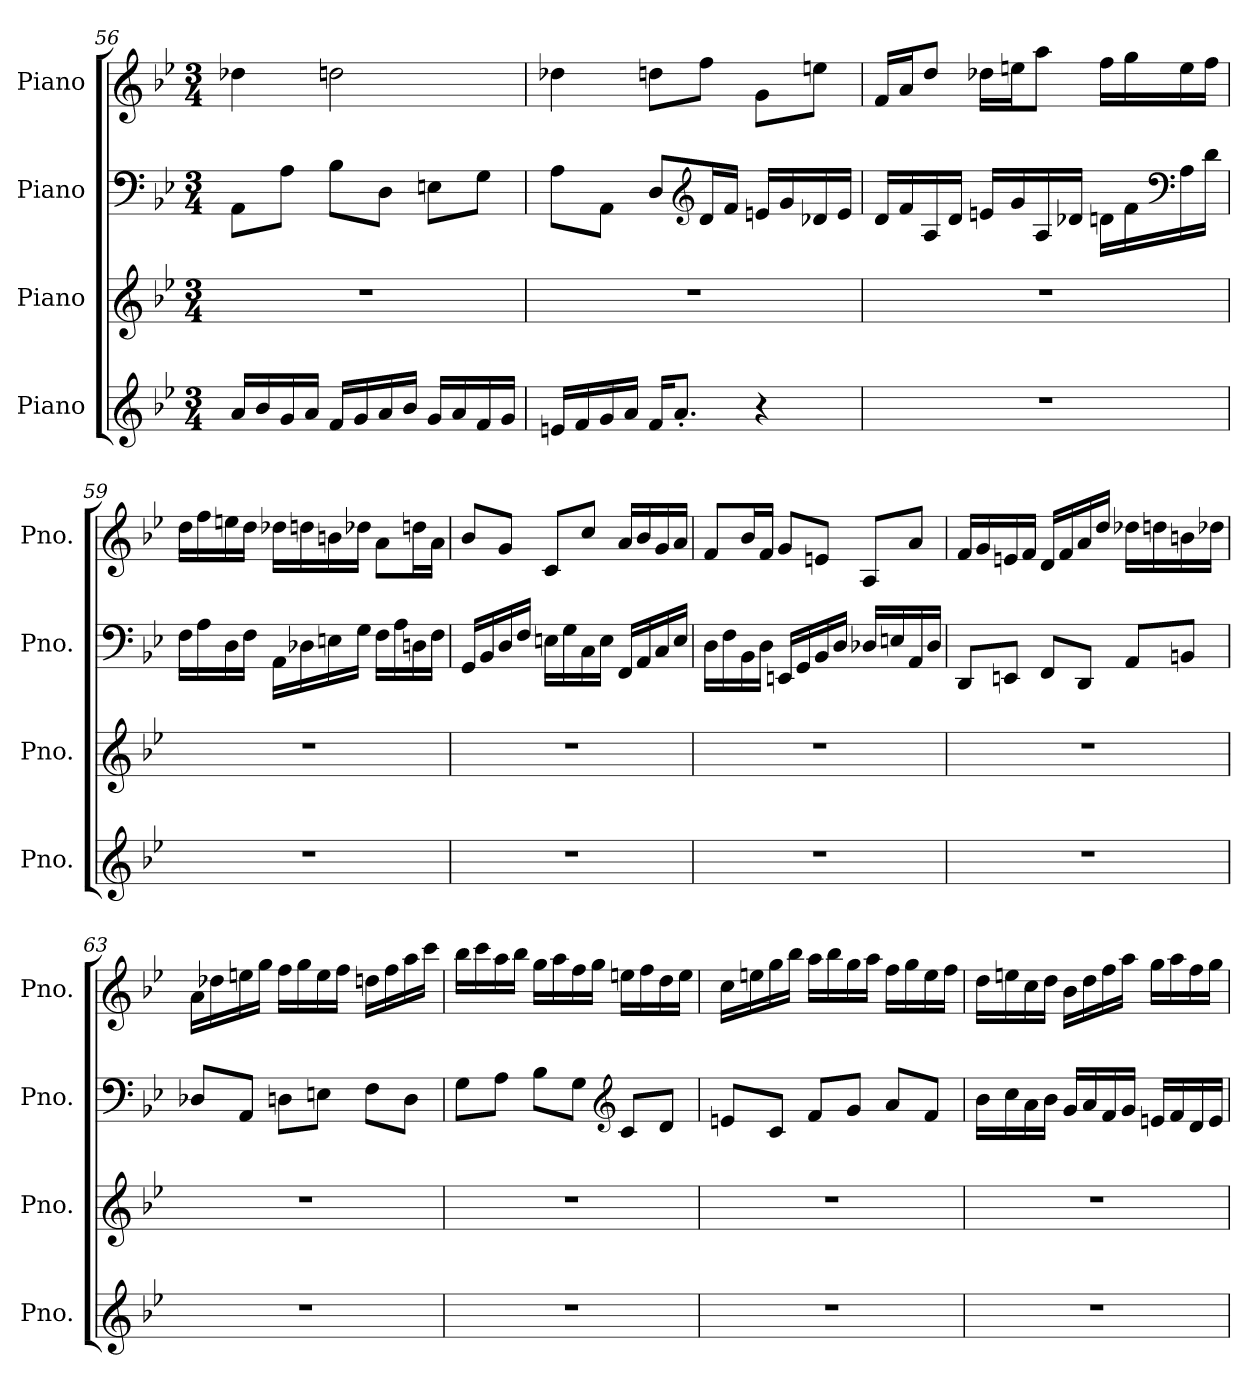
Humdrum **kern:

**kern	**kern	**kern	**kern
*part4	*part3	*part2	*part1
*staff4	*staff3	*staff2	*staff1
*I"Piano	*I"Piano	*I"Piano	*I"Piano
*I'Pno.	*I'Pno.	*I'Pno.	*I'Pno.
*clefG2	*clefG2	*clefF4	*clefG2
*k[b-e-]	*k[b-e-]	*k[b-e-]	*k[b-e-]
*M3/4	*M3/4	*M3/4	*M3/4
=56	=56	=56	=56
16a/LL	2.r	8AA\L	4dd-X\
16b-/	.	.	.
16g/	.	8A\J	.
16a/JJ	.	.	.
16f/LL	.	8B-\L	2ddn\
16g/	.	.	.
16a/	.	8D\J	.
16b-/JJ	.	.	.
16g/LL	.	8En\L	.
16a/	.	.	.
16f/	.	8G\J	.
16g/JJ	.	.	.
!!LO:LB:g=z
=57	=57	=57	=57
16en/LL	2.r	8A\L	4dd-X\
16f/	.	.	.
16g/	.	8AA\J	.
16a/JJ	.	.	.
16f/KL	.	8D/L	8ddn\L
8.a'/J	.	.	.
*	*	*clefG2	*
.	.	16d/L	8ff\J
.	.	16f/JJ	.
4r	.	16en/LL	8g\L
.	.	16g/	.
.	.	16d-X/	8een\J
.	.	16e/JJ	.
=58	=58	=58	=58
2.r	2.r	16d/LL	16f/LL
.	.	16f/	16a/J
.	.	16A/	8dd/J
.	.	16d/JJ	.
.	.	16en/LL	16dd-X\LL
.	.	16g/	16een\J
.	.	16A/	8aa\J
.	.	16d-X/JJ	.
.	.	16dn\LL	16ff\LL
.	.	16f\	16gg\
*	*	*clefF4	*
.	.	16A\	16ee\
.	.	16d\JJ	16ff\JJ
!!LO:PB:g=z
=59	=59	=59	=59
2.r	2.r	16F\LL	16dd\LL
.	.	16A\	16ff\
.	.	16D\	16een\
.	.	16F\JJ	16dd\JJ
.	.	16AA\LL	16dd-X\LL
.	.	16D-X\	16ddn\
.	.	16En\	16bn\
.	.	16G\JJ	16dd-X\JJ
.	.	16F\LL	8a\L
.	.	16A\	.
.	.	16Dn\	16ddn\L
.	.	16F\JJ	16a\JJ
=60	=60	=60	=60
2.r	2.r	16GG/LL	8b-/L
.	.	16BB-/	.
.	.	16D/	8g/J
.	.	16F/JJ	.
.	.	16En\LL	8c/L
.	.	16G\	.
.	.	16C\	8cc/J
.	.	16E\JJ	.
.	.	16FF/LL	16a/LL
.	.	16AA/	16b-/
.	.	16C/	16g/
.	.	16E/JJ	16a/JJ
=61	=61	=61	=61
2.r	2.r	16D\LL	8f/L
.	.	16F\	.
.	.	16BB-\	16b-/L
.	.	16D\JJ	16f/JJ
.	.	16EEn/LL	8g/L
.	.	16GG/	.
.	.	16BB-/	8en/J
.	.	16D/JJ	.
.	.	16D-X/LL	8A/L
.	.	16En/	.
.	.	16AA/	8a/J
.	.	16D-/JJ	.
!!LO:LB:g=z
=62	=62	=62	=62
2.r	2.r	8DD/L	16f/LL
.	.	.	16g/
.	.	8EEn/J	16en/
.	.	.	16f/JJ
.	.	8FF/L	16d/LL
.	.	.	16f/
.	.	8DD/J	16a/
.	.	.	16dd/JJ
.	.	8AA/L	16dd-X\LL
.	.	.	16ddn\
.	.	8BBn/J	16bn\
.	.	.	16dd-X\JJ
=63	=63	=63	=63
2.r	2.r	8D-X/L	16a\LL
.	.	.	16dd-X\
.	.	8AA/J	16een\
.	.	.	16gg\JJ
.	.	8Dn\L	16ff\LL
.	.	.	16gg\
.	.	8En\J	16ee\
.	.	.	16ff\JJ
.	.	8F\L	16ddn\LL
.	.	.	16ff\
.	.	8D\J	16aa\
.	.	.	16ccc\JJ
=64	=64	=64	=64
2.r	2.r	8G\L	16bb-\LL
.	.	.	16ccc\
.	.	8A\J	16aa\
.	.	.	16bb-\JJ
.	.	8B-\L	16gg\LL
.	.	.	16aa\
.	.	8G\J	16ff\
.	.	.	16gg\JJ
*	*	*clefG2	*
.	.	8c/L	16een\LL
.	.	.	16ff\
.	.	8d/J	16dd\
.	.	.	16ee\JJ
!!LO:LB:g=z
=65	=65	=65	=65
2.r	2.r	8en/L	16cc\LL
.	.	.	16een\
.	.	8c/J	16gg\
.	.	.	16bb-\JJ
.	.	8f/L	16aa\LL
.	.	.	16bb-\
.	.	8g/J	16gg\
.	.	.	16aa\JJ
.	.	8a/L	16ff\LL
.	.	.	16gg\
.	.	8f/J	16ee\
.	.	.	16ff\JJ
=66	=66	=66	=66
2.r	2.r	16b-\LL	16dd\LL
.	.	16cc\	16een\
.	.	16a\	16cc\
.	.	16b-\JJ	16dd\JJ
.	.	16g/LL	16b-\LL
.	.	16a/	16dd\
.	.	16f/	16ff\
.	.	16g/JJ	16aa\JJ
.	.	16en/LL	16gg\LL
.	.	16f/	16aa\
.	.	16d/	16ff\
.	.	16e/JJ	16gg\JJ
=	=	=	=
*-	*-	*-	*-
